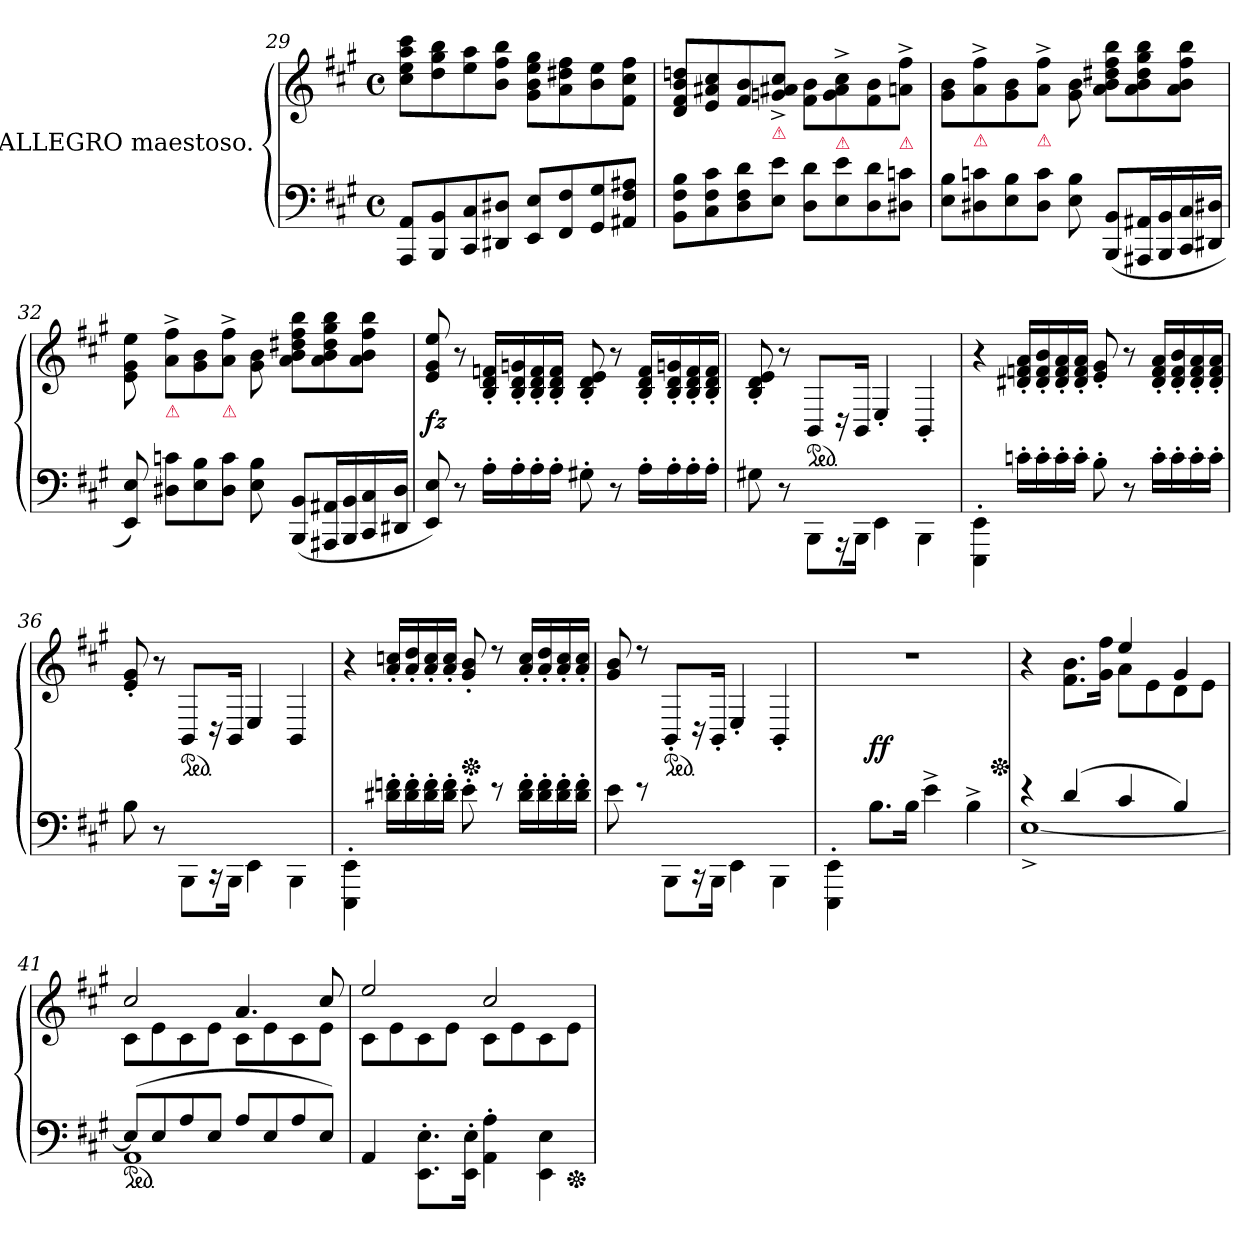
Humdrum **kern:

**kern	**kern	**dynam
*part1	*part1	*part1
*staff2	*staff1	*staff1/2
*I"ALLEGRO maestoso.	*	*
*clefF4	*clefG2	*
*k[f#c#g#]	*k[f#c#g#]	*
*M4/4	*M4/4	*
*met(c)	*met(c)	*
=29	=29	=29
8AAA 8AAL	8cc# 8ee 8aa 8ccc#L	.
8BBB 8BB	8dd 8gg# 8bb	.
8CC# 8C#	8ee 8aa	.
8DD#X 8D#XJ	8b 8ff# 8bbJ	.
8EE 8EL	8g# 8b 8ee 8gg#L	.
8FF# 8F#	8a 8dd#X 8ff#	.
8GG# 8G#	8b 8ee	.
8AA#X 8F# 8A#XJ	8f# 8cc# 8ff#J	.
=30	=30	=30
8BB 8F# 8BL	8d 8f# 8b 8ddnL	.
8C# 8F# 8c#	8e 8a#X 8cc#	.
8D 8F# 8d	8f# 8b	.
!	!LO:TX:b:color=crimson:t=⚠	!
8E 8eJ	8gn^< 8a#X^< 8cc#^<J	.
8D 8dL	8f# 8bL	.
!	!LO:TX:b:color=crimson:t=⚠	!
8E 8e	8g^< 8a#^< 8cc#^<	.
8D 8d	8f# 8b	.
!	!LO:TX:b:color=crimson:t=⚠	!
8D#X 8cnJ	8an^< 8ff#^<J	.
=31	=31	=31
8E 8BL	8g# 8bL	.
!	!LO:TX:b:color=crimson:t=⚠	!
8D#X 8cn	8a^< 8ff#^<	.
8E 8B	8g# 8b	.
!	!LO:TX:b:color=crimson:t=⚠	!
8D# 8cJ	8a^< 8ff#^<J	.
8E 8B	8g#\ 8b\	.
(<8BBB 8BBL	8a 8b 8dd#X 8ff# 8bbL	.
16AAA#X 16AA#XL	8a 8b 8dd# 8gg# 8bb	.
16BBB 16BB	.	.
16CC# 16C#	8a 8b 8ff# 8bbJ	.
16DD#X 16D#XJJ	.	.
=32	=32	=32
8EE 8E)	8e\ 8g#\ 8ee\	.
!	!LO:TX:b:color=crimson:t=⚠	!
8D#X 8cnL	8a^< 8ff#^<L	.
8E 8B	8g# 8b	.
!	!LO:TX:b:color=crimson:t=⚠	!
8D# 8cJ	8a^< 8ff#^<J	.
8E 8B	8g#\ 8b\	.
(<8BBB 8BBL	8a 8b 8dd#X 8ff# 8bbL	.
16AAA#X 16AA#XL	8a 8b 8dd# 8gg# 8bb	.
16BBB 16BB	.	.
16CC# 16C#	8a 8b 8ff# 8bbJ	.
16DD#X 16D#JJ	.	.
=33	=33	=33
8EE 8E)	8e 8g# 8ee	fz
8r	8r	.
16A'>LL	16B'< 16d'< 16fn'<LL	.
16A'>	16B'< 16d'< 16gn'<	.
16A'>	16B'< 16d'< 16f'<	.
16A'>JJ	16B'< 16d'< 16f'<JJ	.
8G#X'>	8B'< 8d'< 8e'<	.
8r	8r	.
16A'>LL	16B'< 16d'< 16f'<LL	.
16A'>	16B'< 16d'< 16gn'<	.
16A'>	16B'< 16d'< 16f'<	.
16A'>JJ	16B'< 16d'< 16f'<JJ	.
=34	=34	=34
8G#X	8B'< 8d'< 8e'<	.
8r	8r	.
*	*ped	*
8BBB\L	8BB/L	.
16rAAA	16r	.
16BBB\Jk	16BB/Jk	.
4EE\	4E'>/	.
4BBB\	4BB'>/	.
=35	=35	=35
4EEE'>\ 4EE'>\	4r	.
16cn'>LL	16d#X'< 16fn'< 16a'<LL	.
16c'>	16d#'< 16f'< 16b'<	.
16c'>	16d#'< 16f'< 16a'<	.
16c'>JJ	16d#'< 16f'< 16a'<JJ	.
8B'>	8e'< 8g#'<	.
8r	8r	.
16c'>LL	16d#'< 16f'< 16a'<LL	.
16c'>	16d#'< 16f'< 16b'<	.
16c'>	16d#'< 16f'< 16a'<	.
16c'>JJ	16d#'< 16f'< 16a'<JJ	.
=36	=36	=36
8B	8e'< 8g#'<	.
8r	8r	.
*	*ped	*
8BBB\L	8BB/L	.
16rCC	16r	.
16BBB\Jk	16BB/Jk	.
4EE\	4E/	.
4BBB\	4BB/	.
=37	=37	=37
4EEE'>\ 4EE'>\	4r	.
16d#X'<\ 16fn'<\LL	16a'>/ 16ccn'>/LL	.
16d#'<\ 16f'<\	16a'>/ 16dd'>/	.
16d#'<\ 16f'<\	16a'>/ 16cc'>/	.
16d#'<\ 16f'<\JJ	16a'>/ 16cc'>/JJ	.
*	*Xped	*
8e'<\	8g#'>/ 8b'>/	.
8re	8rdd	.
16d#'<\ 16f'<\LL	16a'>/ 16cc'>/LL	.
16d#'<\ 16f'<\	16a'>/ 16dd'>/	.
16d#'<\ 16f'<\	16a'>/ 16cc'>/	.
16d#'<\ 16f'<\JJ	16a'>/ 16cc'>/JJ	.
=38	=38	=38
8e\	8g#/ 8b/	.
8re	8rdd	.
*	*ped	*
8BBB\L	8BB'>/L	.
16rCC	16r	.
16BBB\Jk	16BB'>/Jk	.
4EE\	4E'>/	.
4BBB\	4BB'>/	.
=39	=39	=39
*	*^	*
4EEE'>\ 4EE'>\	1r	4ryy	.
8.BL	.	2.ryy	ff
16BJk	.	.	.
4e^>	.	.	.
4B^>	.	.	.
*	*Xped	*	*
=40	=40	=40	=40
*^	*	*	*
4re	[1E^<	4r	2ryy	.
(<4d	.	8.f# 8.bL	.	.
.	.	16g# 16ff#Jk	.	.
4c#	.	4ee	8aL	.
.	.	.	8e	.
4B)	.	4g#	8d	.
.	.	.	8eJ	.
=41	=41	=41	=41	=41
*ped	*	*	*	*
(<8EL]	1AA	2cc#	8c#L	.
8E	.	.	8e	.
8A	.	.	8c#	.
8EJ	.	.	8eJ	.
8AL	.	4.a	8c#L	.
8E	.	.	8e	.
8A	.	.	8c#	.
8EJ)	.	8cc#	8eJ	.
*v	*v	*	*	*
=42	=42	=42	=42
4AA	2ee	8c#L	.
.	.	8e	.
8.EE'>\ 8.E'>\L	.	8c#	.
.	.	8eJ	.
16EE'>\ 16E'>\Jk	.	.	.
4AA'>\ 4A'>\	2cc#	8c#L	.
.	.	8e	.
4EE\ 4E\	.	8c#	.
*Xped	*	*	*
.	.	8eJ	.
*	*v	*v	*
=	=	=
*-	*-	*-
